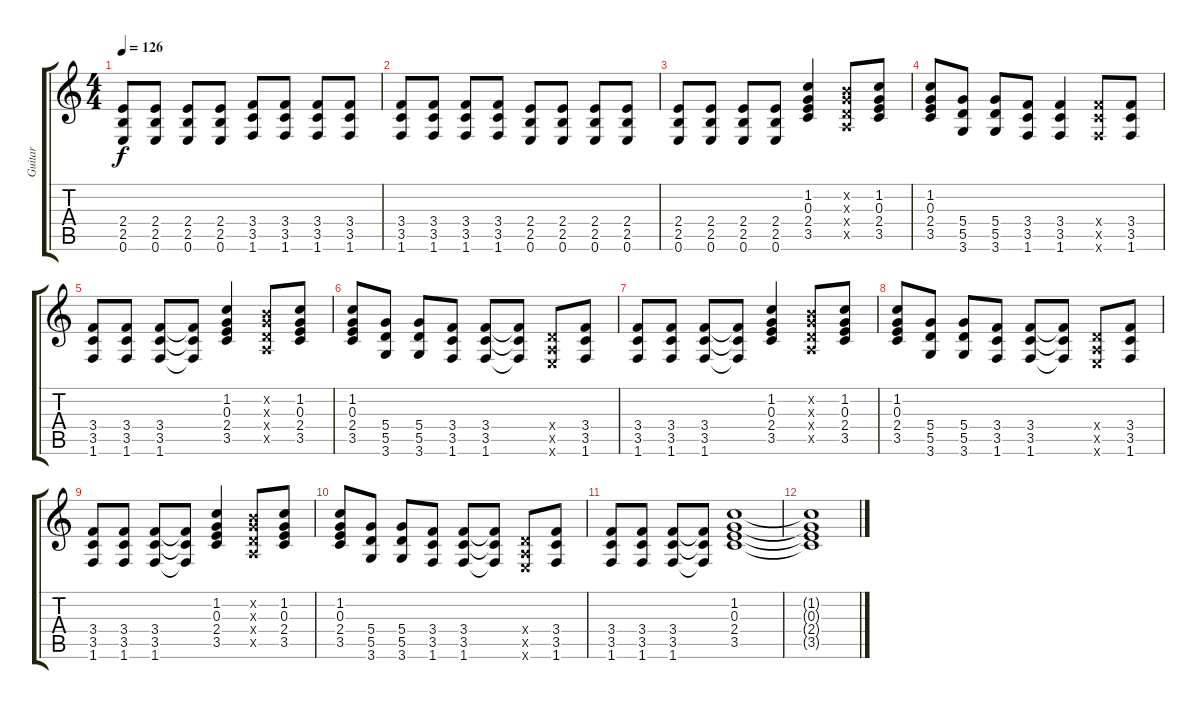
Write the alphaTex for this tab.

\track ("Guitar " "Guitar ") {instrument acousticguitarnylon}
\staff {score tabs}
\tuning (E4 B3 G3 D3 A2 E2) {hide}
\ts (4 4)
\tempo 126
\clef g2
\ks c
(2.4 2.5 0.6).8{dy f} (2.4 2.5 0.6).8 (2.4 2.5 0.6).8 (2.4 2.5 0.6).8 (3.4 3.5 1.6).8 (3.4 3.5 1.6).8 (3.4 3.5 1.6).8 (3.4 3.5 1.6).8 |
(3.4 3.5 1.6).8 (3.4 3.5 1.6).8 (3.4 3.5 1.6).8 (3.4 3.5 1.6).8 (2.4 2.5 0.6).8 (2.4 2.5 0.6).8 (2.4 2.5 0.6).8 (2.4 2.5 0.6).8 |
(2.4 2.5 0.6).8 (2.4 2.5 0.6).8 (2.4 2.5 0.6).8 (2.4 2.5 0.6).8 (1.2 0.3 2.4 3.5).4 (0.2{x} 0.3{x} 0.4{x} 0.5{x}).8 (1.2 0.3 2.4 3.5).8 |
(1.2 0.3 2.4 3.5).8 (5.4 5.5 3.6).8 (5.4 5.5 3.6).8 (3.4 3.5 1.6).8 (3.4 3.5 1.6).4 (3.4{x} 3.5{x} 1.6{x}).8 (3.4 3.5 1.6).8 |
(3.4 3.5 1.6).8 (3.4 3.5 1.6).8 (3.4 3.5 1.6).8 (3.4{t} 3.5{t} 1.6{t}).8 (1.2 0.3 2.4 3.5).4 (0.2{x} 0.3{x} 0.4{x} 0.5{x}).8 (1.2 0.3 2.4 3.5).8 |
(1.2 0.3 2.4 3.5).8 (5.4 5.5 3.6).8 (5.4 5.5 3.6).8 (3.4 3.5 1.6).8 (3.4 3.5 1.6).8 (3.4{t} 3.5{t} 1.6{t}).8 (0.4{x} 0.5{x} 0.6{x}).8 (3.4 3.5 1.6).8 |
(3.4 3.5 1.6).8 (3.4 3.5 1.6).8 (3.4 3.5 1.6).8 (3.4{t} 3.5{t} 1.6{t}).8 (1.2 0.3 2.4 3.5).4 (0.2{x} 0.3{x} 0.4{x} 0.5{x}).8 (1.2 0.3 2.4 3.5).8 |
(1.2 0.3 2.4 3.5).8 (5.4 5.5 3.6).8 (5.4 5.5 3.6).8 (3.4 3.5 1.6).8 (3.4 3.5 1.6).8 (3.4{t} 3.5{t} 1.6{t}).8 (0.4{x} 0.5{x} 0.6{x}).8 (3.4 3.5 1.6).8 |
(3.4 3.5 1.6).8 (3.4 3.5 1.6).8 (3.4 3.5 1.6).8 (3.4{t} 3.5{t} 1.6{t}).8 (1.2 0.3 2.4 3.5).4 (0.2{x} 0.3{x} 0.4{x} 0.5{x}).8 (1.2 0.3 2.4 3.5).8 |
(1.2 0.3 2.4 3.5).8 (5.4 5.5 3.6).8 (5.4 5.5 3.6).8 (3.4 3.5 1.6).8 (3.4 3.5 1.6).8 (3.4{t} 3.5{t} 1.6{t}).8 (0.4{x} 0.5{x} 0.6{x}).8 (3.4 3.5 1.6).8 |
(3.4 3.5 1.6).8 (3.4 3.5 1.6).8 (3.4 3.5 1.6).8 (3.4{t} 3.5{t} 1.6{t}).8 (1.2 0.3 2.4 3.5).1 |
(1.2{t} 0.3{t} 2.4{t} 3.5{t}).1
